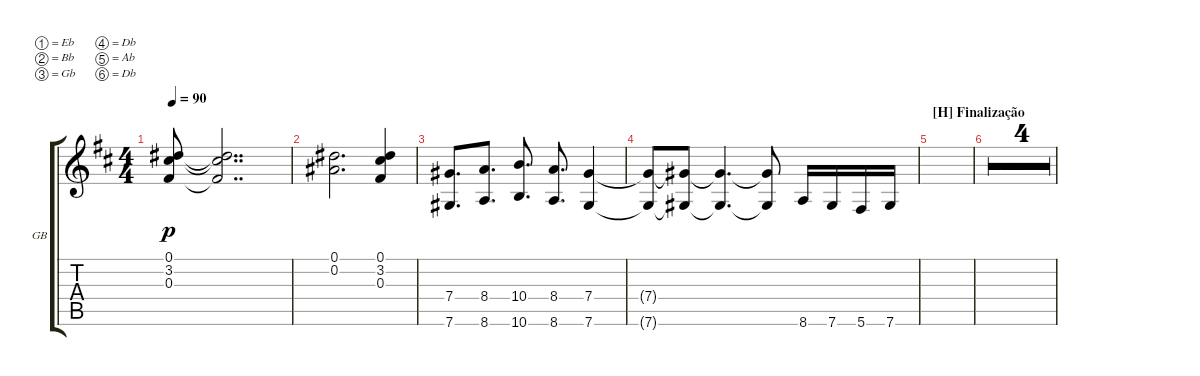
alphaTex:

\defaultSystemsLayout 4
\bracketExtendMode groupsimilarinstruments
\firstSystemTrackNameOrientation horizontal
\otherSystemsTrackNameOrientation horizontal
\track ("Guitarra 2: Base" "GB") {multiBarRest instrument distortionguitar}
\staff {score tabs}
\tuning (Eb4 Bb3 Gb3 Db3 Ab2 Db2)
\ts (4 4)
\tempo 90
\clef g2
\ks d
(0.1{t} 3.2{t} 0.3{t}).8{dy p} (0.1{t} 3.2{t} 0.3{t}).2{dd} |
(0.1 0.2).2{d} (0.1 3.2 0.3).4 |
(7.6 7.4).8{d} (8.6 8.4).8{d} (10.6 10.4).8{d} (8.6 8.4).8{d} (7.6 7.4).4 |
(7.6{t} 7.4{t}).8 (7.6{t} 7.4{t}).8 (7.6{t} 7.4{t}).4{d} (7.6{t} 7.4{t}).8 8.6.16 7.6.16 5.6.16 7.6.16 |
\section ("H" "Finalização")
|
|
|
|
r.1
